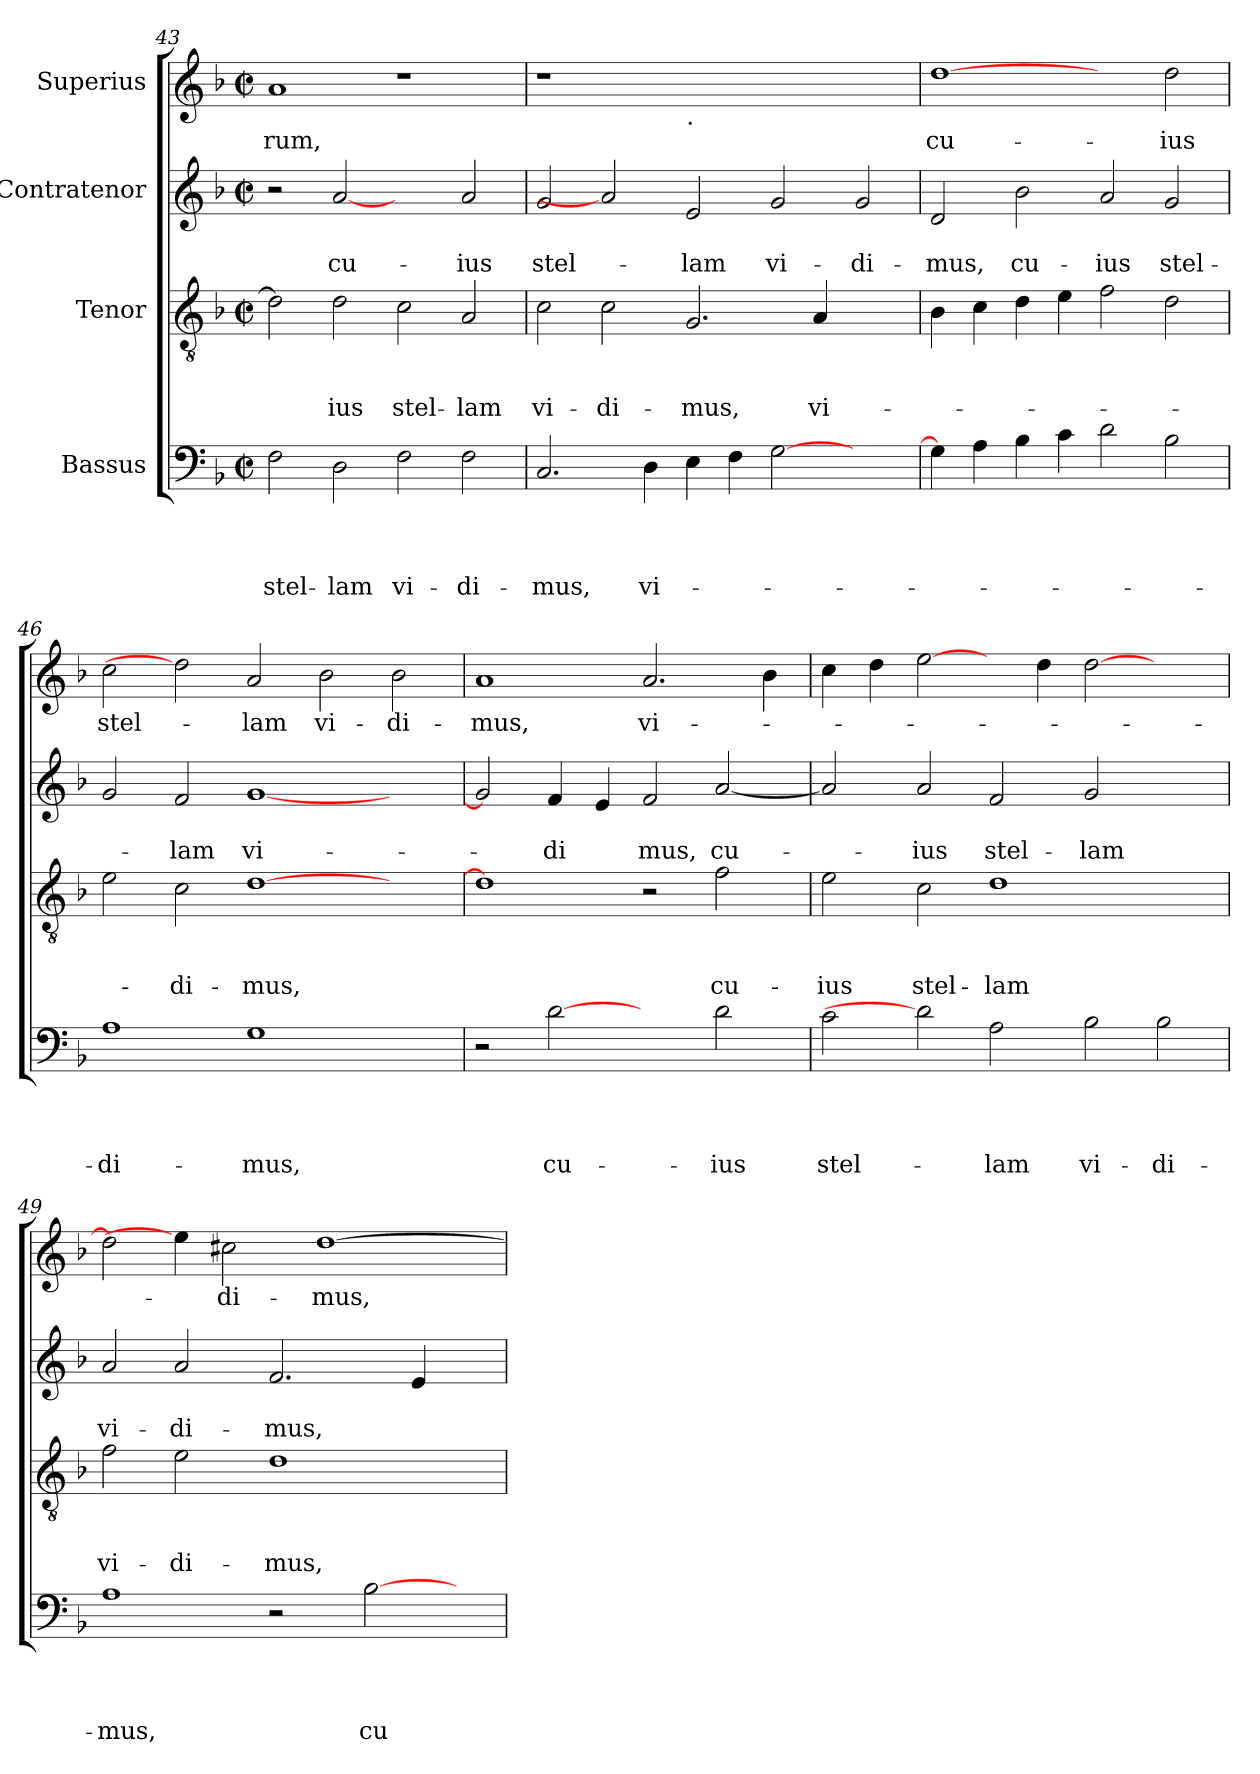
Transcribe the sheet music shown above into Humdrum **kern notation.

**kern	**text	**text	**text	**text	**kern	**text	**text	**text	**kern	**text	**text	**kern	**text
*part4	*part4	*part4	*part4	*part4	*part3	*part3	*part3	*part3	*part2	*part2	*part2	*part1	*part1
*staff4	*staff4	*staff4	*staff4	*staff4	*staff3	*staff3	*staff3	*staff3	*staff2	*staff2	*staff2	*staff1	*staff1
*I"Bassus	*	*	*	*	*I"Tenor	*	*	*	*I"Contratenor	*	*	*I"Superius	*
*clefF4	*	*	*	*	*clefGv2	*	*	*	*clefG2	*	*	*clefG2	*
*k[b-]	*	*	*	*	*k[b-]	*	*	*	*k[b-]	*	*	*k[b-]	*
*F:	*	*	*	*	*F:	*	*	*	*F:	*	*	*F:	*
*M2/2	*	*	*	*	*M2/2	*	*	*	*M2/2	*	*	*M2/2	*
*met(c|)	*	*	*	*	*met(c|)	*	*	*	*met(c|)	*	*	*met(c|)	*
=43	=43	=43	=43	=43	=43	=43	=43	=43	=43	=43	=43	=43	=43
!	!	!	!	!LO:LY:b	!	!	!	!	!	!	!	!	!LO:LY:b
2F\	.	.	.	stel-	2d\]	.	.	.	2r	.	.	1a	-rum,
!	!	!	!	!LO:LY:b	!	!	!	!LO:LY:b	!	!	!LO:LY:b	!	!
2D\	.	.	.	-lam	2d\	.	.	-ius	[2a	.	cu-	.	.
!	!	!	!	!LO:LY:b	!	!	!	!LO:LY:b	!	!	!	!	!
2F\	.	.	.	vi-	2c\	.	.	stel-	2ryy	.	.	1r	.
!	!	!	!	!LO:LY:b	!	!	!	!LO:LY:b	!	!	!LO:LY:b	!	!
2F\	.	.	.	-di-	2A/	.	.	-lam	2a/	.	-ius	.	.
=44	=44	=44	=44	=44	=44	=44	=44	=44	=44	=44	=44	=44	=44
!	!	!	!	!LO:LY:b	!	!	!	!LO:LY:b	!	!	!LO:LY:b	!	!
2.C/	.	.	.	-mus,	2c\	.	.	vi-	2g/	.	stel-	1r	.
!	!	!	!	!	!	!	!	!LO:LY:b	!	!	!	!	!
.	.	.	.	.	2c\	.	.	-di-	2a]	.	.	.	.
!	!	!	!	!LO:LY:b	!	!	!	!	!	!	!	!	!
4D\	.	.	.	vi-	.	.	.	.	.	.	.	.	.
!	!	!	!	!	!	!	!	!	!	!	!	!LO:TX:b:t=.	!
!	!	!	!	!	!	!	!	!LO:LY:b	!	!	!LO:LY:b	!	!
4E\	.	.	.	.	2.G/	.	.	-mus,	2e/	.	-lam	1.ryy	.
4F\	.	.	.	.	.	.	.	.	.	.	.	.	.
!	!	!	!	!	!	!	!	!	!	!	!LO:LY:b	!	!
[>2G\	.	.	.	.	.	.	.	.	2g/	.	vi-	.	.
!	!	!	!	!	!	!	!	!LO:LY:b	!	!	!	!	!
.	.	.	.	.	4A/	.	.	vi-	.	.	.	.	.
!	!	!	!	!	!	!	!	!	!	!	!LO:LY:b	!	!
2ryy	.	.	.	.	2ryy	.	.	.	2g/	.	-di-	.	.
=45	=45	=45	=45	=45	=45	=45	=45	=45	=45	=45	=45	=45	=45
!	!	!	!	!	!	!	!	!	!	!	!LO:LY:b	!	!LO:LY:b
4G\]	.	.	.	.	4B-\	.	.	.	2d/	.	-mus,	[1dd	cu-
4A\	.	.	.	.	4c\	.	.	.	.	.	.	.	.
!	!	!	!	!	!	!	!	!	!	!	!LO:LY:b	!	!
4B-\	.	.	.	.	4d\	.	.	.	2b-\	.	cu-	.	.
4c\	.	.	.	.	4e\	.	.	.	.	.	.	.	.
!	!	!	!	!	!	!	!	!	!	!	!LO:LY:b	!	!
2d\	.	.	.	.	2f\	.	.	.	2a/	.	-ius	2ryy	.
!	!	!	!	!	!	!	!	!	!	!	!LO:LY:b	!	!LO:LY:b
2B-\	.	.	.	.	2d\	.	.	.	2g/	.	stel-	2dd\	-ius
!!LO:LB:g=z
=46	=46	=46	=46	=46	=46	=46	=46	=46	=46	=46	=46	=46	=46
!	!	!	!	!LO:LY:b	!	!	!	!	!	!	!	!	!LO:LY:b
1A	.	.	.	-di-	2e\	.	.	.	2g/	.	.	2cc\	stel-
!	!	!	!	!	!	!	!	!LO:LY:b	!	!	!LO:LY:b	!	!
.	.	.	.	.	2c\	.	.	-di-	2f/	.	-lam	2dd]	.
!	!	!	!	!LO:LY:b	!	!	!	!LO:LY:b	!	!	!LO:LY:b	!	!LO:LY:b
1G	.	.	.	-mus,	[>1d	.	.	-mus,	[<1g	.	vi-	2a/	-lam
!	!	!	!	!	!	!	!	!	!	!	!	!	!LO:LY:b
.	.	.	.	.	.	.	.	.	.	.	.	2b-\	vi-
!	!	!	!	!	!	!	!	!	!	!	!	!	!LO:LY:b
2ryy	.	.	.	.	2ryy	.	.	.	2ryy	.	.	2b-\	-di-
=47	=47	=47	=47	=47	=47	=47	=47	=47	=47	=47	=47	=47	=47
!	!	!	!	!	!	!	!	!	!	!	!	!	!LO:LY:b
2r	.	.	.	.	1d]	.	.	.	2g/]	.	.	1a	-mus,
!	!	!	!	!LO:LY:b	!	!	!	!	!	!	!LO:LY:b	!	!
[2d	.	.	.	cu-	.	.	.	.	4f/	.	-di	.	.
.	.	.	.	.	.	.	.	.	4e/	.	.	.	.
!	!	!	!	!	!	!	!	!	!	!	!LO:LY:b	!	!LO:LY:b
2ryy	.	.	.	.	2r	.	.	.	2f/	.	mus,	2.a/	vi-
!	!	!	!	!LO:LY:b	!	!	!	!LO:LY:b	!	!	!LO:LY:b	!	!
2d\	.	.	.	-ius	2f\	.	.	cu-	[<2a/	.	cu-	.	.
.	.	.	.	.	.	.	.	.	.	.	.	4b-\	.
=48	=48	=48	=48	=48	=48	=48	=48	=48	=48	=48	=48	=48	=48
!	!	!	!	!LO:LY:b	!	!	!	!LO:LY:b	!	!	!	!	!
2c\	.	.	.	stel-	2e\	.	.	-ius	2a/]	.	.	4cc\	.
.	.	.	.	.	.	.	.	.	.	.	.	4dd\	.
!	!	!	!	!	!	!	!	!LO:LY:b	!	!	!LO:LY:b	!	!
2d]	.	.	.	.	2c\	.	.	stel-	2a/	.	-ius	[2ee\	.
!	!	!	!	!LO:LY:b	!	!	!	!LO:LY:b	!	!	!LO:LY:b	!	!
2A\	.	.	.	-lam	1d	.	.	-lam	2f/	.	stel-	4ryy	.
.	.	.	.	.	.	.	.	.	.	.	.	4dd\	.
!	!	!	!	!LO:LY:b	!	!	!	!	!	!	!LO:LY:b	!	!
2B-\	.	.	.	vi-	.	.	.	.	2g/	.	-lam	[>2dd\	.
!	!	!	!	!LO:LY:b	!	!	!	!	!	!	!	!	!
2B-\	.	.	.	-di-	2ryy	.	.	.	2ryy	.	.	2ryy	.
=49	=49	=49	=49	=49	=49	=49	=49	=49	=49	=49	=49	=49	=49
!	!	!	!	!LO:LY:b	!	!	!	!LO:LY:b	!	!	!LO:LY:b	!	!
1A	.	.	.	-mus,	2f\	.	.	vi-	2a/	.	vi-	2dd\]	.
!	!	!	!	!	!	!	!	!LO:LY:b	!	!	!LO:LY:b	!	!
.	.	.	.	.	2e\	.	.	-di-	2a/	.	-di-	4ee\]	.
!	!	!	!	!	!	!	!	!	!	!	!	!	!LO:LY:b
.	.	.	.	.	.	.	.	.	.	.	.	2cc#X\	-di-
!	!	!	!	!	!	!	!	!LO:LY:b	!	!	!LO:LY:b	!	!
2r	.	.	.	.	1d	.	.	-mus,	2.f/	.	-mus,	.	.
!	!	!	!	!	!	!	!	!	!	!	!	!	!LO:LY:b
.	.	.	.	.	.	.	.	.	.	.	.	[>1dd	-mus,
!	!	!	!	!LO:LY:b	!	!	!	!	!	!	!	!	!
[>2B-\	.	.	.	cu-	.	.	.	.	.	.	.	.	.
.	.	.	.	.	.	.	.	.	4e/	.	.	.	.
4ryy	.	.	.	.	4ryy	.	.	.	4ryy	.	.	.	.
=	=	=	=	=	=	=	=	=	=	=	=	=	=
*-	*-	*-	*-	*-	*-	*-	*-	*-	*-	*-	*-	*-	*-
